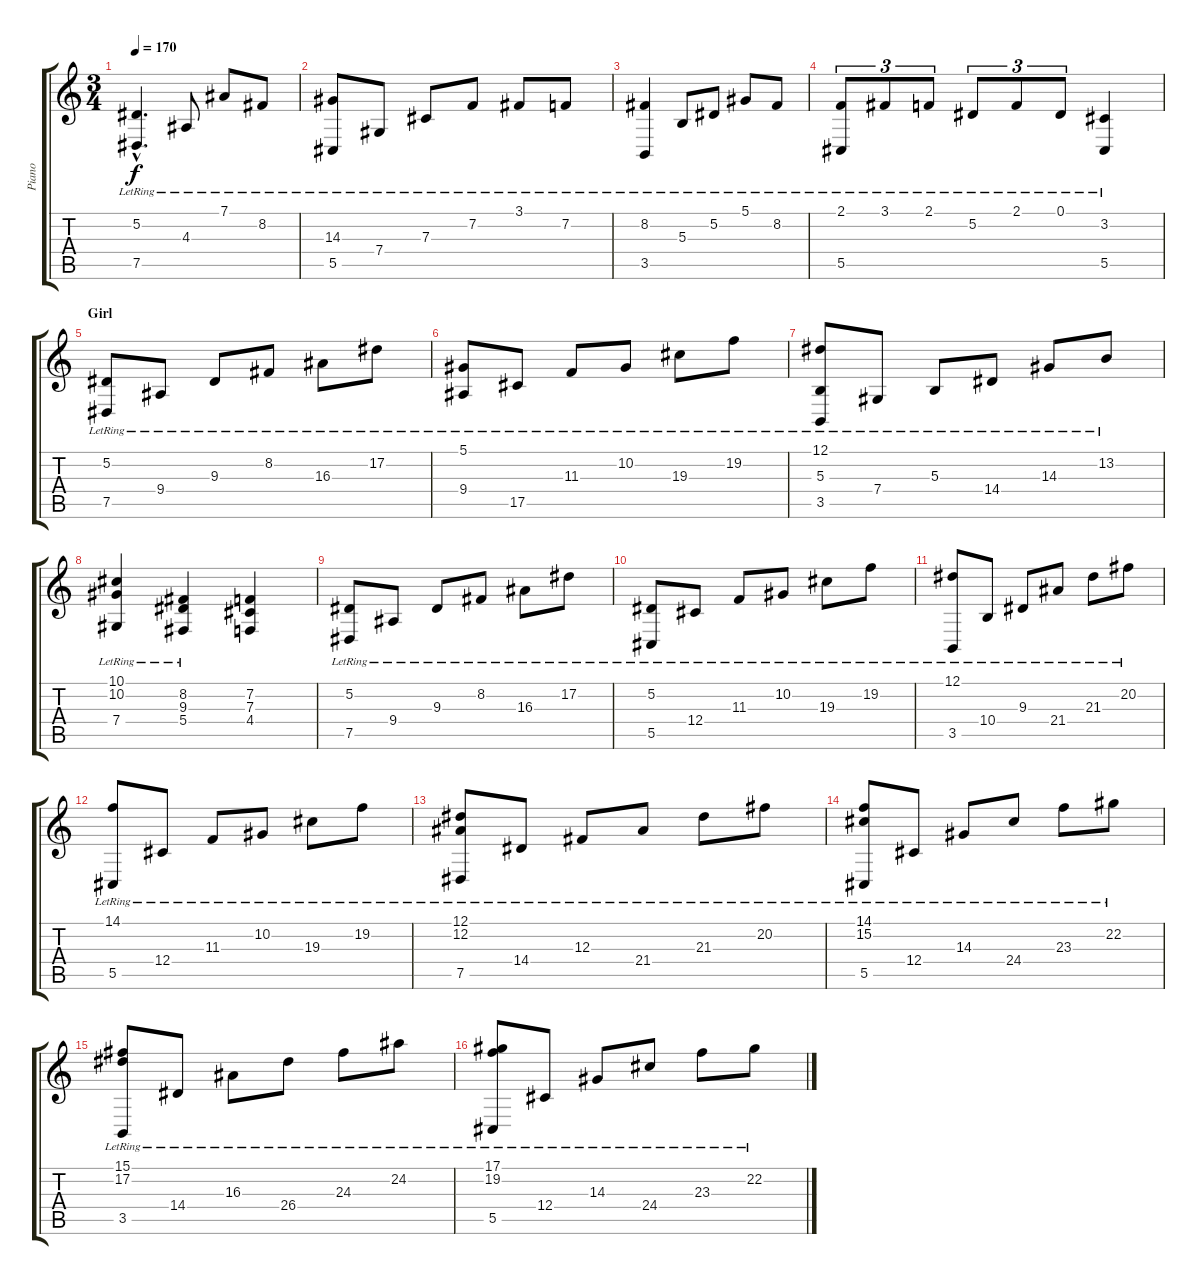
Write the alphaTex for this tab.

\track ("Piano" "Piano") {instrument brightacousticpiano}
\staff {score tabs}
\tuning (Eb4 Bb3 Gb3 Db3 Ab2 Eb2) {hide}
\ts (3 4)
\tempo 170
\clef g2
\ks c
(5.2{hac lr} 7.5{hac lr}).4{d dy f} 4.3{lr}.8 7.1{lr}.8 8.2{lr}.8 |
(14.3{lr} 5.5{lr}).8 7.4{lr}.8 7.3{lr}.8 7.2{lr}.8 3.1{lr}.8 7.2{lr}.8 |
(8.2{lr} 3.5{lr}).4 5.3{lr}.8 5.2{lr}.8 5.1{lr}.8 8.2{lr}.8 |
(2.1{lr} 5.5{lr}).8{tu (3 2)} 3.1{lr}.8{tu (3 2)} 2.1{lr}.8{tu (3 2)} 5.2{lr}.8{tu (3 2)} 2.1{lr}.8{tu (3 2)} 0.1{lr}.8{tu (3 2)} (3.2{lr} 5.5{lr}).4 |
\section ("" "Girl")
(5.2{lr} 7.5{lr}).8 9.4{lr}.8 9.3{lr}.8 8.2{lr}.8 16.3{lr}.8 17.2{lr}.8 |
(5.1{lr} 9.4{lr}).8 17.5{lr}.8 11.3{lr}.8 10.2{lr}.8 19.3{lr}.8 19.2{lr}.8 |
(12.1{lr} 5.3{lr} 3.5{lr}).8 7.4{lr}.8 5.3{lr}.8 14.4{lr}.8 14.3{lr}.8 13.2{lr}.8 |
(10.1{lr} 10.2{lr} 7.4).4 (8.2{lr} 9.3 5.4).4 (7.2 7.3 4.4).4 |
(5.2{lr} 7.5{lr}).8 9.4{lr}.8 9.3{lr}.8 8.2{lr}.8 16.3{lr}.8 17.2{lr}.8 |
(5.2{lr} 5.5{lr}).8 12.4{lr}.8 11.3{lr}.8 10.2{lr}.8 19.3{lr}.8 19.2{lr}.8 |
(12.1{lr} 3.5{lr}).8 10.4{lr}.8 9.3{lr}.8 21.4{lr}.8 21.3{lr}.8 20.2{lr}.8 |
(14.1{lr} 5.5{lr}).8 12.4{lr}.8 11.3{lr}.8 10.2{lr}.8 19.3{lr}.8 19.2{lr}.8 |
(12.1{lr} 12.2{lr} 7.5{lr}).8 14.4{lr}.8 12.3{lr}.8 21.4{lr}.8 21.3{lr}.8 20.2{lr}.8 |
(14.1{lr} 15.2{lr} 5.5{lr}).8 12.4{lr}.8 14.3{lr}.8 24.4{lr}.8 23.3{lr}.8 22.2{lr}.8 |
(15.1{lr} 17.2{lr} 3.5{lr}).8 14.4{lr}.8 16.3{lr}.8 26.4{lr}.8 24.3{lr}.8 24.2{lr}.8 |
(17.1{lr} 19.2{lr} 5.5{lr}).8 12.4{lr}.8 14.3{lr}.8 24.4{lr}.8 23.3{lr}.8 22.2{lr}.8
